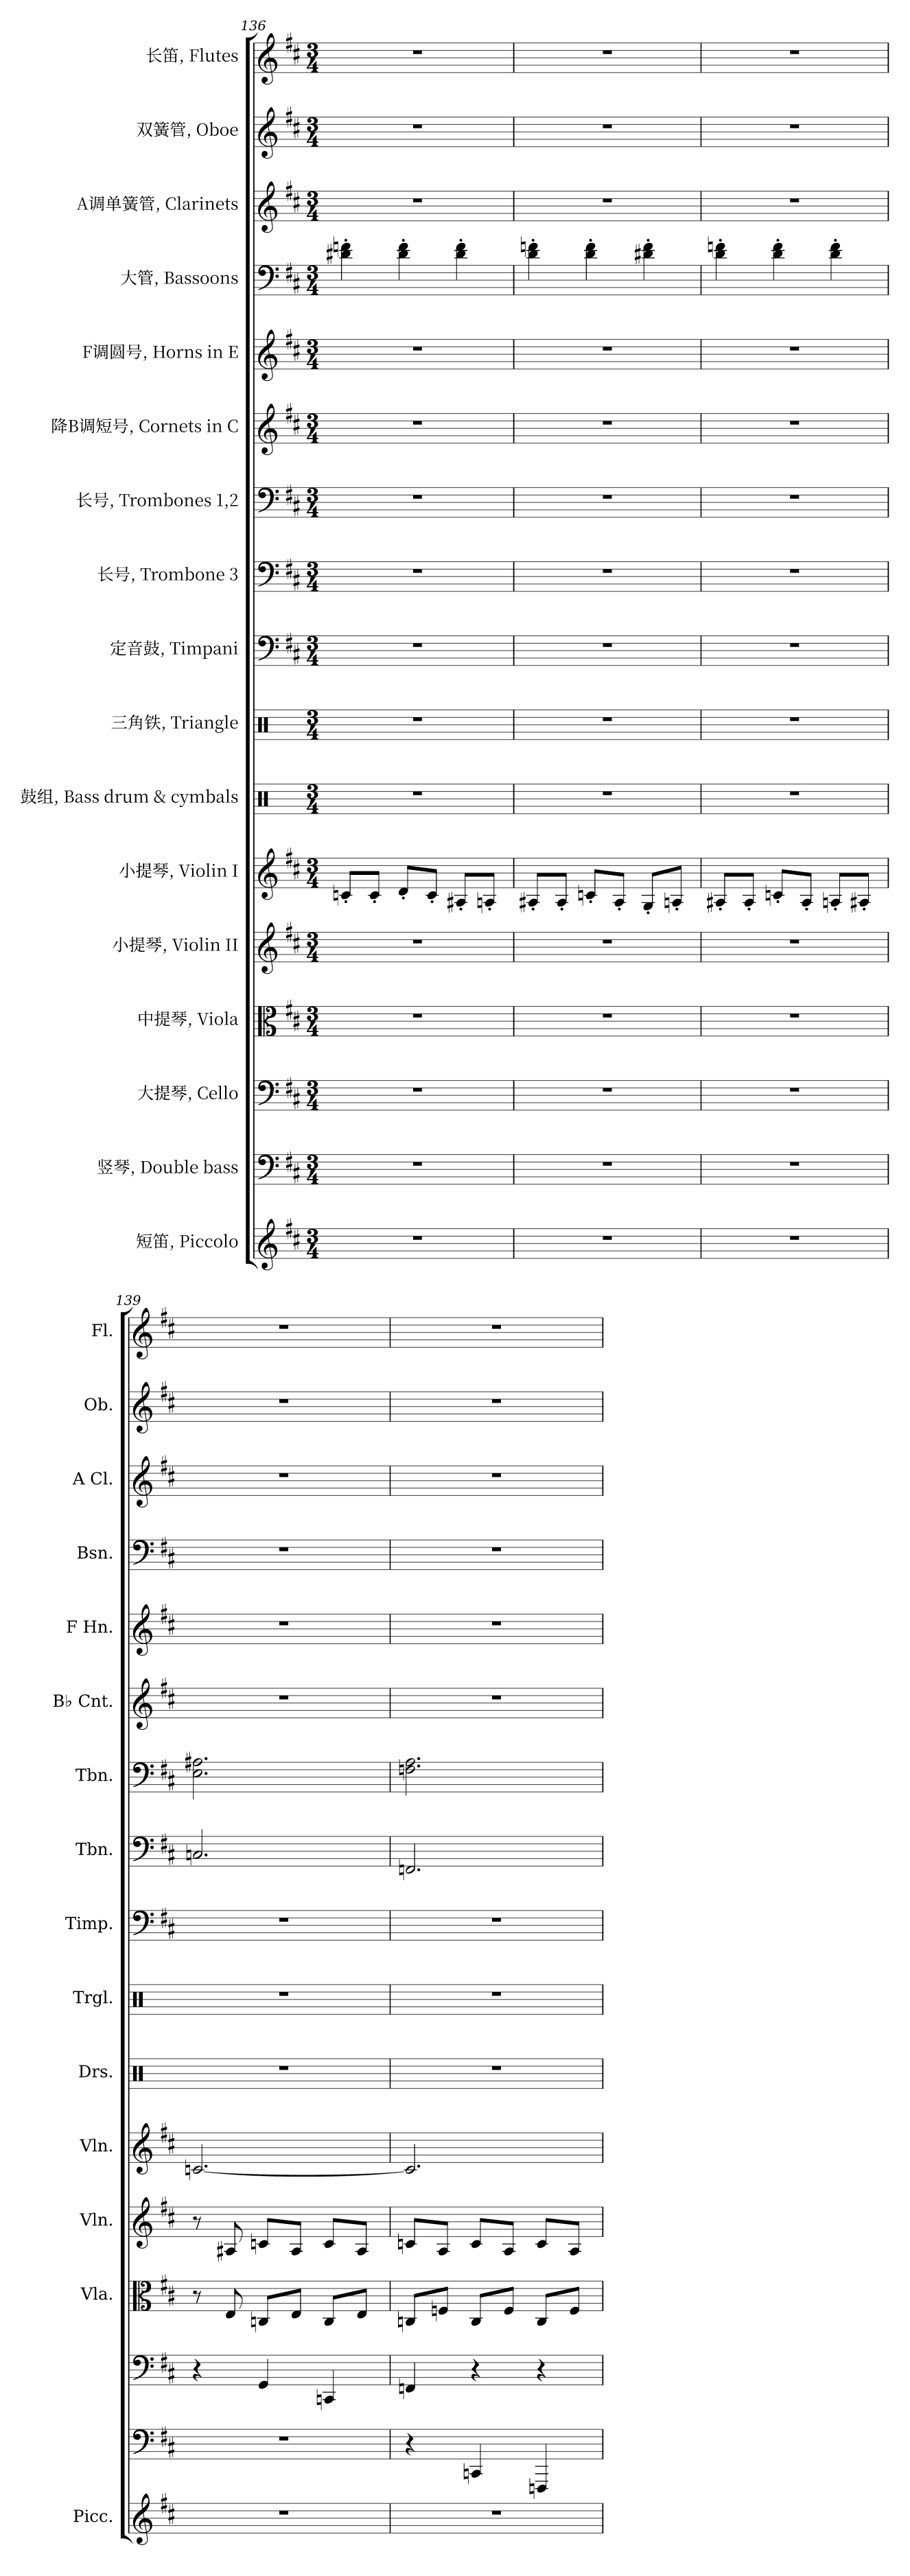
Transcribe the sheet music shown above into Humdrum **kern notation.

**kern	**kern	**kern	**kern	**kern	**kern	**kern	**kern	**kern	**kern	**kern	**kern	**kern	**kern	**kern	**kern	**kern
*part17	*part16	*part15	*part14	*part13	*part12	*part11	*part10	*part9	*part8	*part7	*part6	*part5	*part4	*part3	*part2	*part1
*staff17	*staff16	*staff15	*staff14	*staff13	*staff12	*staff11	*staff10	*staff9	*staff8	*staff7	*staff6	*staff5	*staff4	*staff3	*staff2	*staff1
*I"短笛, Piccolo	*I"竖琴, Double bass	*I"大提琴, Cello	*I"中提琴, Viola	*I"小提琴, Violin II	*I"小提琴, Violin I	*I"鼓组, Bass drum &amp; cymbals	*I"三角铁, Triangle	*I"定音鼓, Timpani	*I"长号, Trombone 3	*I"长号, Trombones 1,2	*I"降B调短号, Cornets in C	*I"F调圆号, Horns in E	*I"大管, Bassoons	*I"A调单簧管, Clarinets	*I"双簧管, Oboe	*I"长笛, Flutes
*I'Picc.	*	*	*I'Vla.	*I'Vln.	*I'Vln.	*I'Drs.	*I'Trgl.	*I'Timp.	*I'Tbn.	*I'Tbn.	*I'B♭ Cnt.	*I'F Hn.	*I'Bsn.	*I'A Cl.	*I'Ob.	*I'Fl.
!!LO:PB:g=z
*clefG2	*clefF4	*clefF4	*clefC3	*clefG2	*clefG2	*clefX	*clefX	*clefF4	*clefF4	*clefF4	*clefG2	*clefG2	*clefF4	*clefG2	*clefG2	*clefG2
*ITrd-7c-12	*	*	*	*	*	*	*	*	*	*	*ITrd1c2	*ITrd4c7	*	*ITrd2c3	*	*
*k[f#c#]	*k[f#c#]	*k[f#c#]	*k[f#c#]	*k[f#c#]	*k[f#c#]	*k[]	*k[]	*k[f#c#]	*k[f#c#]	*k[f#c#]	*k[]	*k[f#]	*k[f#c#]	*k[f#c#g#d#a#]	*k[f#c#]	*k[f#c#]
*M3/4	*M3/4	*M3/4	*M3/4	*M3/4	*M3/4	*M3/4	*M3/4	*M3/4	*M3/4	*M3/4	*M3/4	*M3/4	*M3/4	*M3/4	*M3/4	*M3/4
=136	=136	=136	=136	=136	=136	=136	=136	=136	=136	=136	=136	=136	=136	=136	=136	=136
2.r	2.r	2.r	2.r	2.r	8cn'/L	2.r	2.r	2.r	2.r	2.r	2.r	2.r	4d#X\' 4fn\'	2.r	2.r	2.r
.	.	.	.	.	8c'/J	.	.	.	.	.	.	.	.	.	.	.
.	.	.	.	.	8d'/L	.	.	.	.	.	.	.	4d#\' 4f\'	.	.	.
.	.	.	.	.	8c'/J	.	.	.	.	.	.	.	.	.	.	.
.	.	.	.	.	8A#X'/L	.	.	.	.	.	.	.	4d#\' 4f\'	.	.	.
.	.	.	.	.	8An'/J	.	.	.	.	.	.	.	.	.	.	.
=137	=137	=137	=137	=137	=137	=137	=137	=137	=137	=137	=137	=137	=137	=137	=137	=137
2.r	2.r	2.r	2.r	2.r	8A#X'/L	2.r	2.r	2.r	2.r	2.r	2.r	2.r	4d\' 4fn\'	2.r	2.r	2.r
.	.	.	.	.	8A#'/J	.	.	.	.	.	.	.	.	.	.	.
.	.	.	.	.	8cn'/L	.	.	.	.	.	.	.	4d\' 4f\'	.	.	.
.	.	.	.	.	8A#'/J	.	.	.	.	.	.	.	.	.	.	.
.	.	.	.	.	8G'/L	.	.	.	.	.	.	.	4d#X\' 4f\'	.	.	.
.	.	.	.	.	8An'/J	.	.	.	.	.	.	.	.	.	.	.
=138	=138	=138	=138	=138	=138	=138	=138	=138	=138	=138	=138	=138	=138	=138	=138	=138
2.r	2.r	2.r	2.r	2.r	8A#X'/L	2.r	2.r	2.r	2.r	2.r	2.r	2.r	4d\' 4fn\'	2.r	2.r	2.r
.	.	.	.	.	8A#'/J	.	.	.	.	.	.	.	.	.	.	.
.	.	.	.	.	8cn'/L	.	.	.	.	.	.	.	4d\' 4f\'	.	.	.
.	.	.	.	.	8A#'/J	.	.	.	.	.	.	.	.	.	.	.
.	.	.	.	.	8An'/L	.	.	.	.	.	.	.	4d\' 4f\'	.	.	.
.	.	.	.	.	8A#X'/J	.	.	.	.	.	.	.	.	.	.	.
=139	=139	=139	=139	=139	=139	=139	=139	=139	=139	=139	=139	=139	=139	=139	=139	=139
2.r	2.r	4r	8r	8r	[2.cn/	2.r	2.r	2.r	2.Cn/	2.E\ 2.A#X\	2.r	2.r	2.r	2.r	2.r	2.r
.	.	.	8E/	8A#X/	.	.	.	.	.	.	.	.	.	.	.	.
.	.	4GG/	8Cn/L	8cn/L	.	.	.	.	.	.	.	.	.	.	.	.
.	.	.	8E/J	8A#/J	.	.	.	.	.	.	.	.	.	.	.	.
.	.	4CCn/	8C/L	8c/L	.	.	.	.	.	.	.	.	.	.	.	.
.	.	.	8E/J	8A#/J	.	.	.	.	.	.	.	.	.	.	.	.
!!LO:PB:g=z
=140	=140	=140	=140	=140	=140	=140	=140	=140	=140	=140	=140	=140	=140	=140	=140	=140
2.r	4r	4FFn/	8Cn/L	8cn/L	2.c/]	2.r	2.r	2.r	2.FFn/	2.Fn\ 2.A\	2.r	2.r	2.r	2.r	2.r	2.r
.	.	.	8Fn/J	8A/J	.	.	.	.	.	.	.	.	.	.	.	.
.	4CCn/	4r	8C/L	8c/L	.	.	.	.	.	.	.	.	.	.	.	.
.	.	.	8F/J	8A/J	.	.	.	.	.	.	.	.	.	.	.	.
.	4FFFn/	4r	8C/L	8c/L	.	.	.	.	.	.	.	.	.	.	.	.
.	.	.	8F/J	8A/J	.	.	.	.	.	.	.	.	.	.	.	.
=	=	=	=	=	=	=	=	=	=	=	=	=	=	=	=	=
*-	*-	*-	*-	*-	*-	*-	*-	*-	*-	*-	*-	*-	*-	*-	*-	*-
